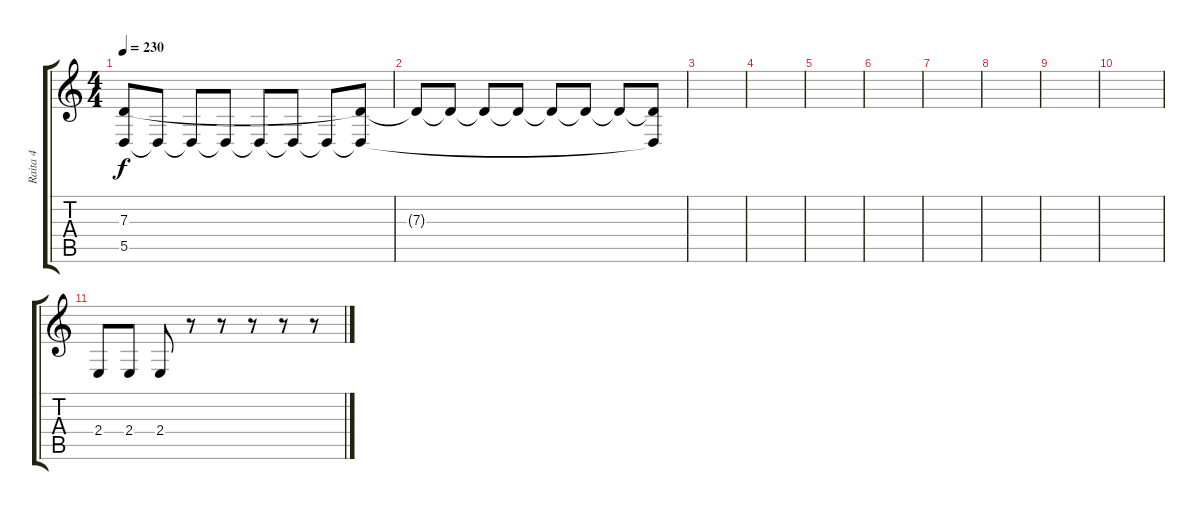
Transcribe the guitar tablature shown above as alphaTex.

\track ("Raita 4" "Raita 4") {instrument brasssection}
\staff {score tabs}
\tuning (E4 B3 G3 D3 A2 E2) {hide}
\ts (4 4)
\tempo 230
\clef g2
\ks c
(7.3 5.5).8{dy f volume 16} 5.5{t}.8 5.5{t}.8 5.5{t}.8 5.5{t}.8 5.5{t}.8 5.5{t}.8 (7.3{t} 5.5{t}).8 |
7.3{t}.8 7.3{t}.8 7.3{t}.8 7.3{t}.8 7.3{t}.8 7.3{t}.8 7.3{t}.8 (7.3{t} 5.5{t}).8 |
|
|
|
|
|
|
|
|
2.4.8 2.4.8 2.4.8 r.8 r.8 r.8 r.8 r.8
